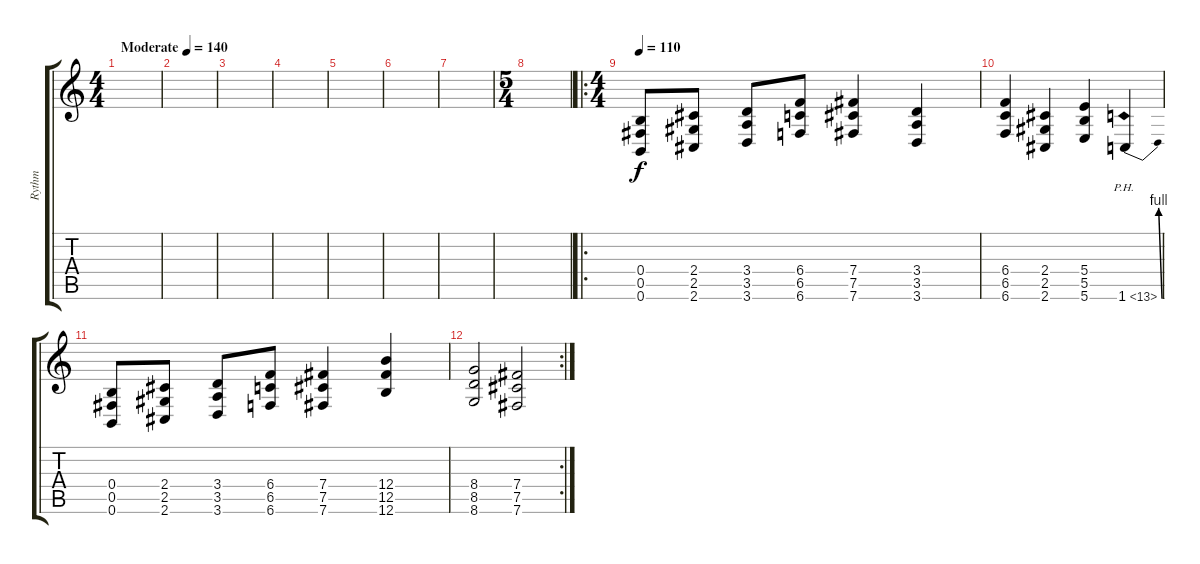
\track ("Rythm" "Rythm") {instrument overdrivenguitar}
\staff {score tabs}
\tuning (Db4 Ab3 E3 B2 Gb2 B1) {hide}
\ts (4 4)
\tempo (140 "Moderate")
\clef g2
\ks c
|
|
|
|
|
|
|
\ts (5 4)
|
\ro
\ts (4 4)
\tempo 110
(0.4 0.5 0.6).8 (2.4 2.5 2.6).8 (3.4 3.5 3.6).8 (6.4 6.5 6.6).8 (7.4 7.5 7.6).4 (3.4 3.5 3.6).4 |
(6.4 6.5 6.6).4 (2.4 2.5 2.6).4 (5.4 5.5 5.6).4 1.6{be (bend 0 0 60 4) ph 12}.4 |
(0.4 0.5 0.6).8 (2.4 2.5 2.6).8 (3.4 3.5 3.6).8 (6.4 6.5 6.6).8 (7.4 7.5 7.6).4 (12.4 12.5 12.6).4 |
\rc 2
(8.4 8.5 8.6).2 (7.4 7.5 7.6).2
